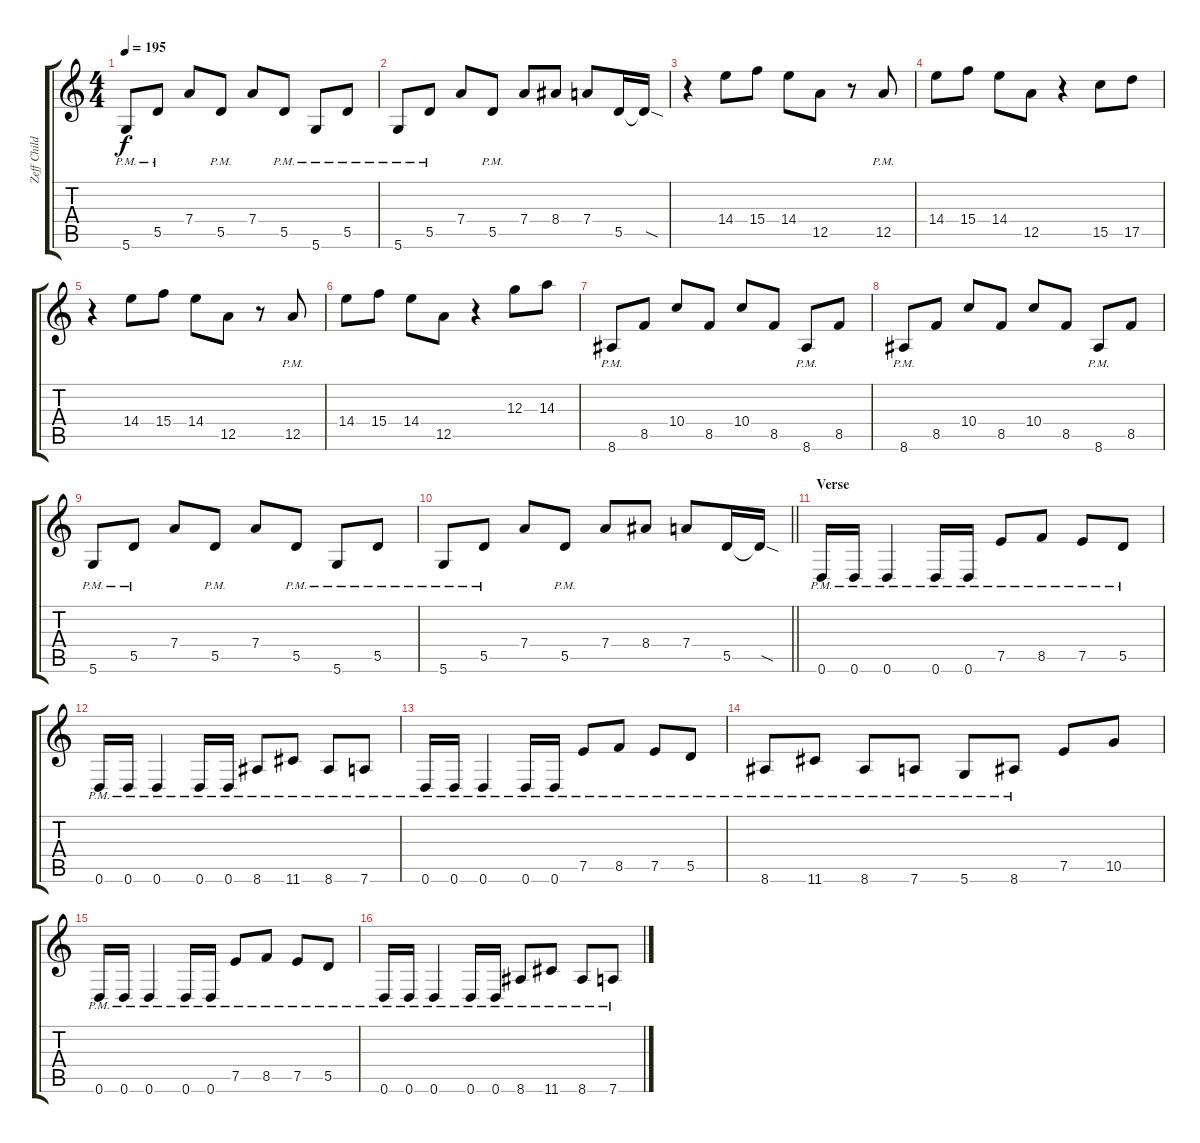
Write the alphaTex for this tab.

\track ("Zeff Childress" "Zeff Child") {instrument distortionguitar}
\staff {score tabs}
\tuning (E4 B3 G3 D3 A2 D2) {hide}
\ts (4 4)
\tempo 195
\clef g2
\ks c
5.6{pm}.8{dy f} 5.5{pm}.8 7.4.8 5.5{pm}.8 7.4.8 5.5{pm}.8 5.6{pm}.8 5.5{pm}.8 |
5.6{pm}.8 5.5{pm}.8 7.4.8 5.5{pm}.8 7.4.8 8.4.8 7.4.8 5.5.16 5.5{sod t}.16 |
r.4 14.4.8 15.4.8 14.4.8 12.5.8 r.8 12.5{pm}.8 |
14.4.8 15.4.8 14.4.8 12.5.8 r.4 15.5.8 17.5.8 |
r.4 14.4.8 15.4.8 14.4.8 12.5.8 r.8 12.5{pm}.8 |
14.4.8 15.4.8 14.4.8 12.5.8 r.4 12.3.8 14.3.8 |
8.6{pm}.8 8.5.8 10.4.8 8.5.8 10.4.8 8.5.8 8.6{pm}.8 8.5.8 |
8.6{pm}.8 8.5.8 10.4.8 8.5.8 10.4.8 8.5.8 8.6{pm}.8 8.5.8 |
5.6{pm}.8 5.5{pm}.8 7.4.8 5.5{pm}.8 7.4.8 5.5{pm}.8 5.6{pm}.8 5.5{pm}.8 |
\barLineRight lightlight
5.6{pm}.8 5.5{pm}.8 7.4.8 5.5{pm}.8 7.4.8 8.4.8 7.4.8 5.5.16 5.5{sod t}.16 |
\section ("" "Verse")
0.6{pm}.16 0.6{pm}.16 0.6{pm}.4 0.6{pm}.16 0.6{pm}.16 7.5{pm}.8 8.5{pm}.8 7.5{pm}.8 5.5{pm}.8 |
0.6{pm}.16 0.6{pm}.16 0.6{pm}.4 0.6{pm}.16 0.6{pm}.16 8.6{pm}.8 11.6{pm}.8 8.6{pm}.8 7.6{pm}.8 |
0.6{pm}.16 0.6{pm}.16 0.6{pm}.4 0.6{pm}.16 0.6{pm}.16 7.5{pm}.8 8.5{pm}.8 7.5{pm}.8 5.5{pm}.8 |
8.6{pm}.8 11.6{pm}.8 8.6{pm}.8 7.6{pm}.8 5.6{pm}.8 8.6{pm}.8 7.5.8 10.5.8 |
0.6{pm}.16 0.6{pm}.16 0.6{pm}.4 0.6{pm}.16 0.6{pm}.16 7.5{pm}.8 8.5{pm}.8 7.5{pm}.8 5.5{pm}.8 |
0.6{pm}.16 0.6{pm}.16 0.6{pm}.4 0.6{pm}.16 0.6{pm}.16 8.6{pm}.8 11.6{pm}.8 8.6{pm}.8 7.6{pm}.8
